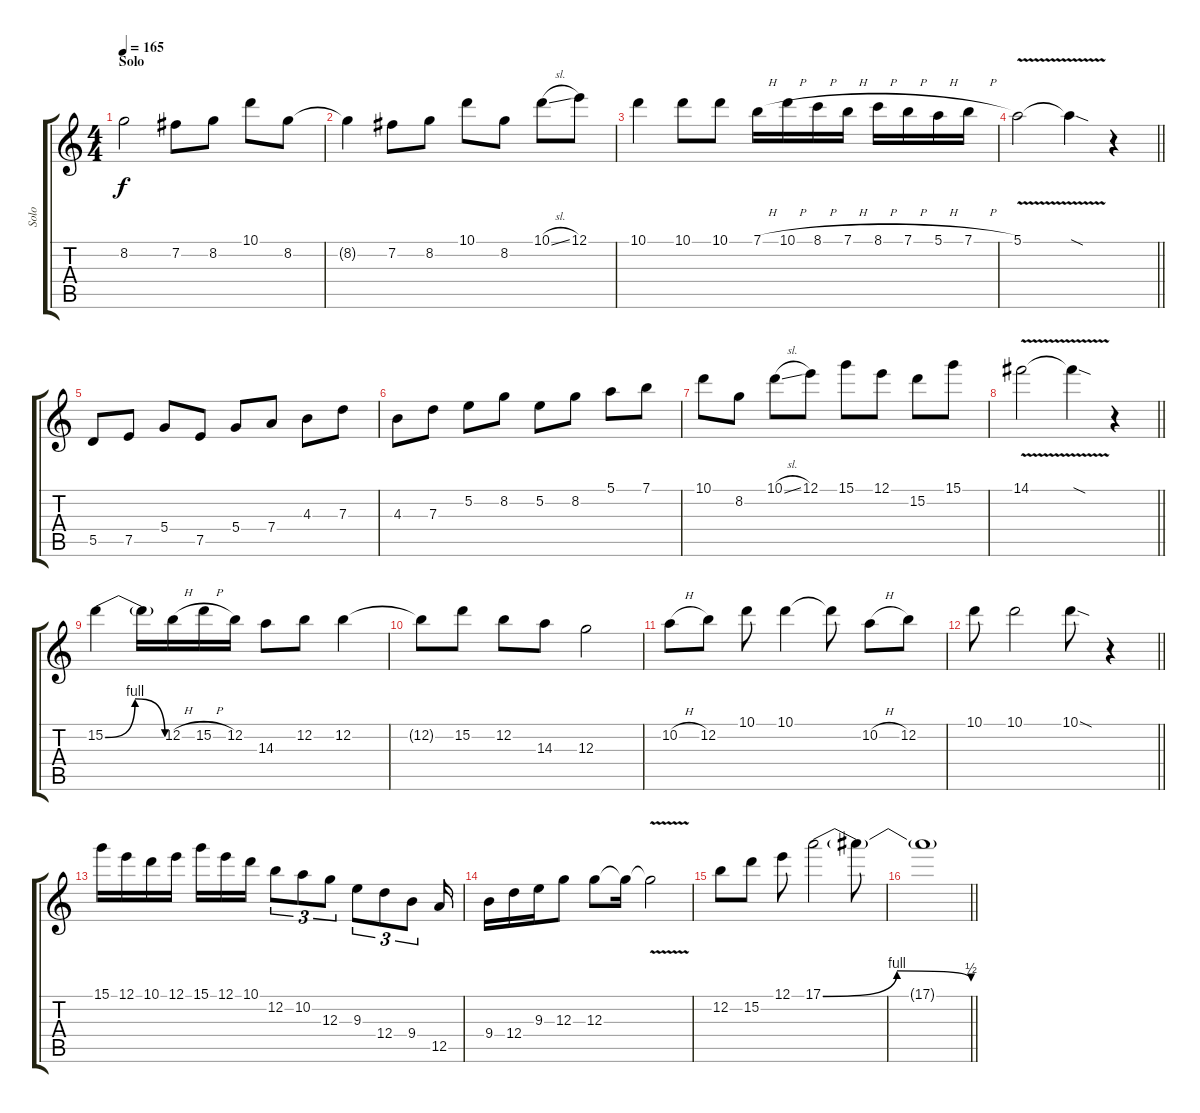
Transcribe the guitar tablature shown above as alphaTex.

\track ("Solo" "Solo") {instrument distortionguitar}
\staff {score tabs}
\tuning (E4 B3 G3 D3 A2 E2) {hide}
\ts (4 4)
\section ("" "Solo")
\tempo 165
\clef g2
\ks c
8.2.2{dy f} 7.2.8 8.2.8 10.1.8 8.2.8 |
8.2{t}.4 7.2.8 8.2.8 10.1.8 8.2.8 10.1{sl}.8 12.1.8 |
10.1.4 10.1.8 10.1.8 7.1{h}.16 10.1{h}.16 8.1{h}.16 7.1{h}.16 8.1{h}.16 7.1{h}.16 5.1{h}.16 7.1{h}.16 |
\barLineRight lightlight
5.1{v}.2 5.1{sod t}.4 r.4 |
5.5.8 7.5.8 5.4.8 7.5.8 5.4.8 7.4.8 4.3.8 7.3.8 |
4.3.8 7.3.8 5.2.8 8.2.8 5.2.8 8.2.8 5.1.8 7.1.8 |
10.1.8 8.2.8 10.1{sl}.8 12.1.8 15.1.8 12.1.8 15.2.8 15.1.8 |
\barLineRight lightlight
14.1{v}.2 14.1{sod t}.4 r.4 |
15.2{be (bendrelease 0 0 30 4 45 4 60 0)}.4 15.2{t}.16 12.2{h}.16 15.2{h}.16 12.2.16 14.3.8 12.2.8 12.2.4 |
12.2{t}.8 15.2.8 12.2.8 14.3.8 12.3.2 |
10.2{h}.8 12.2.8 10.1.8 10.1.4 10.1{t}.8 10.2{h}.8 12.2.8 |
\barLineRight lightlight
10.1.8 10.1.2 10.1{sod}.8 r.4 |
15.1.16 12.1.16 10.1.16 12.1.16 15.1.16 12.1.16 10.1.16 12.2.8{tu (3 2)} 10.2.8{tu (3 2)} 12.3.8{tu (3 2)} 9.3.8{tu (3 2)} 12.4.8{tu (3 2)} 9.4.8{tu (3 2)} 12.5.16 |
9.4.16 12.4.16 9.3.16 12.3.8 12.3.8 12.3{t}.16 12.3{v t}.2 |
12.2.8 15.2.8 12.1.8 17.1{be (bendrelease 0 0 30 4 55 4 60 2)}.2 17.1{t}.8 |
\barLineRight lightlight
17.1{t}.1
